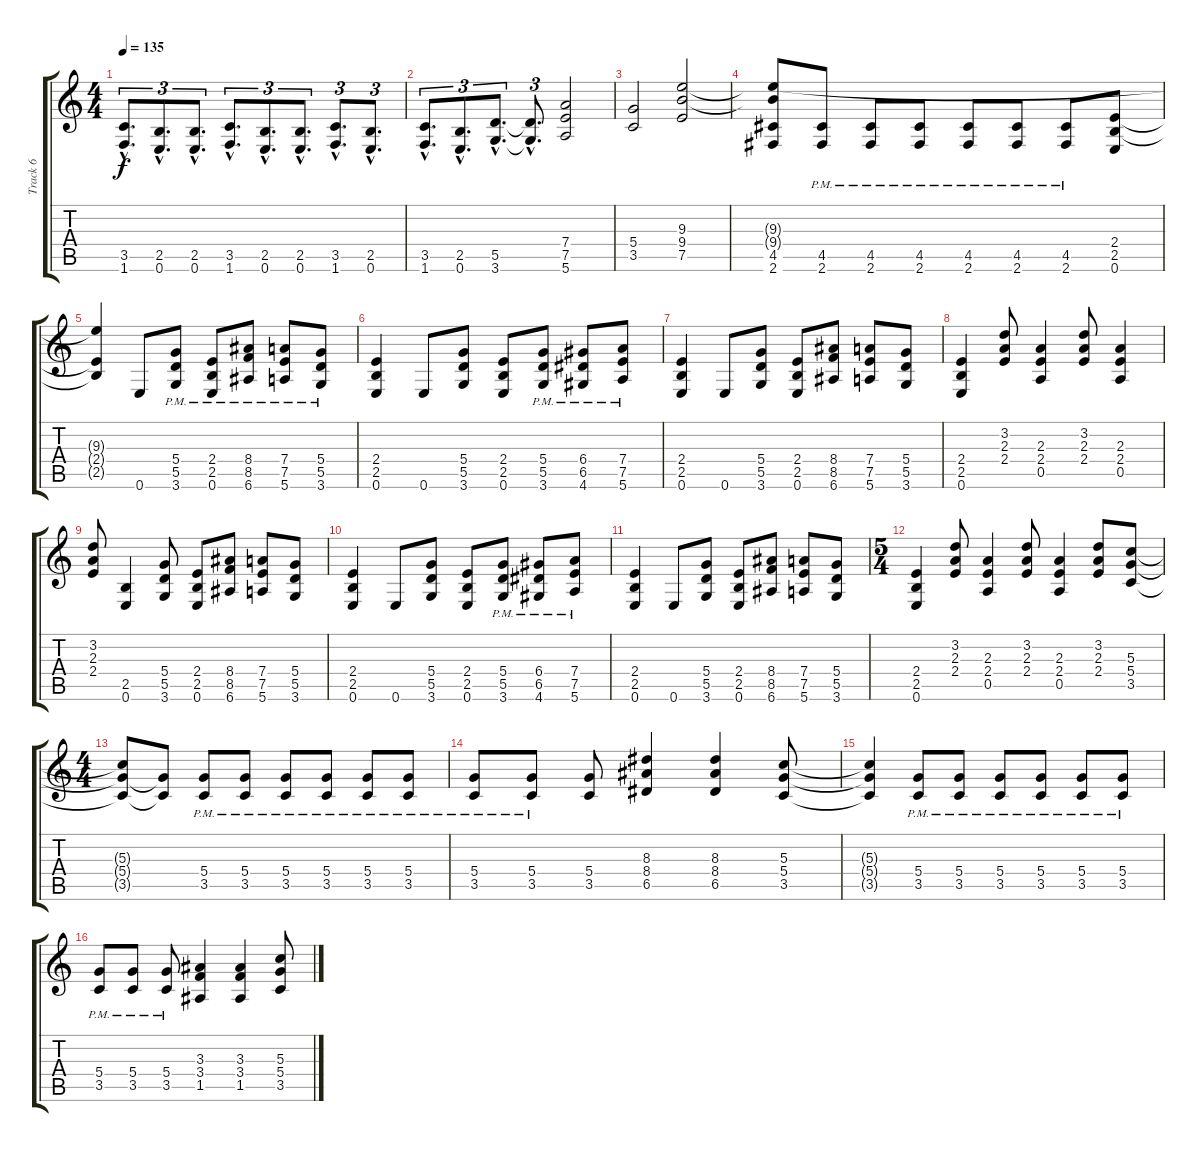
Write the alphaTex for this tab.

\track ("Track 6" "Track 6") {instrument distortionguitar}
\staff {score tabs}
\tuning (E4 B3 G3 D3 A2 E2) {hide}
\ts (4 4)
\tempo 135
\clef g2
\ks c
(3.5{hac} 1.6{hac}).8{d tu (3 2) dy f} (2.5{hac} 0.6{hac}).8{d tu (3 2)} (2.5{hac} 0.6{hac}).8{d tu (3 2)} (3.5{hac} 1.6{hac}).8{d tu (3 2)} (2.5{hac} 0.6{hac}).8{d tu (3 2)} (2.5{hac} 0.6{hac}).8{d tu (3 2)} (3.5{hac} 1.6{hac}).8{d tu (3 2)} (2.5{hac} 0.6{hac}).8{d tu (3 2)} |
(3.5{hac} 1.6{hac}).8{d tu (3 2)} (2.5{hac} 0.6{hac}).8{d tu (3 2)} (5.5{hac} 3.6{hac}).8{d tu (3 2)} (5.5{hac t} 3.6{hac t}).8{d tu (3 2)} (7.4 7.5 5.6).2 |
(5.4 3.5).2 (9.3 9.4 7.5).2 |
(9.3{t} 9.4{t} 4.5 2.6).8 (4.5{pm} 2.6{pm}).8 (4.5 2.6{pm}).8 (4.5{pm} 2.6{pm}).8 (4.5{pm} 2.6{pm}).8 (4.5{pm} 2.6{pm}).8 (4.5{pm} 2.6{pm}).8 (2.4 2.5 0.6).8 |
(9.3{t} 2.4{t} 2.5{t}).4 0.6.8 (5.4{pm} 5.5{pm} 3.6{pm}).8 (2.4{pm} 2.5{pm} 0.6{pm}).8 (8.4{pm} 8.5{pm} 6.6{pm}).8 (7.4{pm} 7.5{pm} 5.6{pm}).8 (5.4{pm} 5.5{pm} 3.6{pm}).8 |
(2.4 2.5 0.6).4 0.6.8 (5.4 5.5 3.6).8 (2.4 2.5 0.6).8 (5.4{pm} 5.5{pm} 3.6{pm}).8 (6.4{pm} 6.5 4.6{pm}).8 (7.4{pm} 7.5{pm} 5.6{pm}).8 |
(2.4 2.5 0.6).4 0.6.8 (5.4 5.5 3.6).8 (2.4 2.5 0.6).8 (8.4 8.5 6.6).8 (7.4 7.5 5.6).8 (5.4 5.5 3.6).8 |
(2.4 2.5 0.6).4 (3.2 2.3 2.4).8 (2.3 2.4 0.5).4 (3.2 2.3 2.4).8 (2.3 2.4 0.5).4 |
(3.2 2.3 2.4).8 (2.5 0.6).4 (5.4 5.5 3.6).8 (2.4 2.5 0.6).8 (8.4 8.5 6.6).8 (7.4 7.5 5.6).8 (5.4 5.5 3.6).8 |
(2.4 2.5 0.6).4 0.6.8 (5.4 5.5 3.6).8 (2.4 2.5 0.6).8 (5.4{pm} 5.5{pm} 3.6{pm}).8 (6.4{pm} 6.5 4.6{pm}).8 (7.4{pm} 7.5{pm} 5.6{pm}).8 |
(2.4 2.5 0.6).4 0.6.8 (5.4 5.5 3.6).8 (2.4 2.5 0.6).8 (8.4 8.5 6.6).8 (7.4 7.5 5.6).8 (5.4 5.5 3.6).8 |
\ts (5 4)
(2.4 2.5 0.6).4 (3.2 2.3 2.4).8 (2.3 2.4 0.5).4 (3.2 2.3 2.4).8 (2.3 2.4 0.5).4 (3.2 2.3 2.4).8 (5.3 5.4 3.5).8 |
\ts (4 4)
(5.3{t} 5.4{t} 3.5{t}).8 (5.4{t} 3.5{t}).8 (5.4{pm} 3.5{pm}).8 (5.4{pm} 3.5{pm}).8 (5.4{pm} 3.5{pm}).8 (5.4{pm} 3.5{pm}).8 (5.4 3.5{pm}).8 (5.4{pm} 3.5).8 |
(5.4{pm} 3.5{pm}).8 (5.4{pm} 3.5{pm}).8 (5.4 3.5).8 (8.3 8.4 6.5).4 (8.3 8.4 6.5).4 (5.3 5.4 3.5).8 |
(5.3{t} 5.4{t} 3.5{t}).4 (5.4{pm} 3.5{pm}).8 (5.4{pm} 3.5{pm}).8 (5.4{pm} 3.5{pm}).8 (5.4{pm} 3.5{pm}).8 (5.4{pm} 3.5{pm}).8 (5.4{pm} 3.5{pm}).8 |
(5.4{pm} 3.5{pm}).8 (5.4{pm} 3.5{pm}).8 (5.4{pm} 3.5{pm}).8 (3.3 3.4 1.5).4 (3.3 3.4 1.5).4 (5.3 5.4 3.5).8
